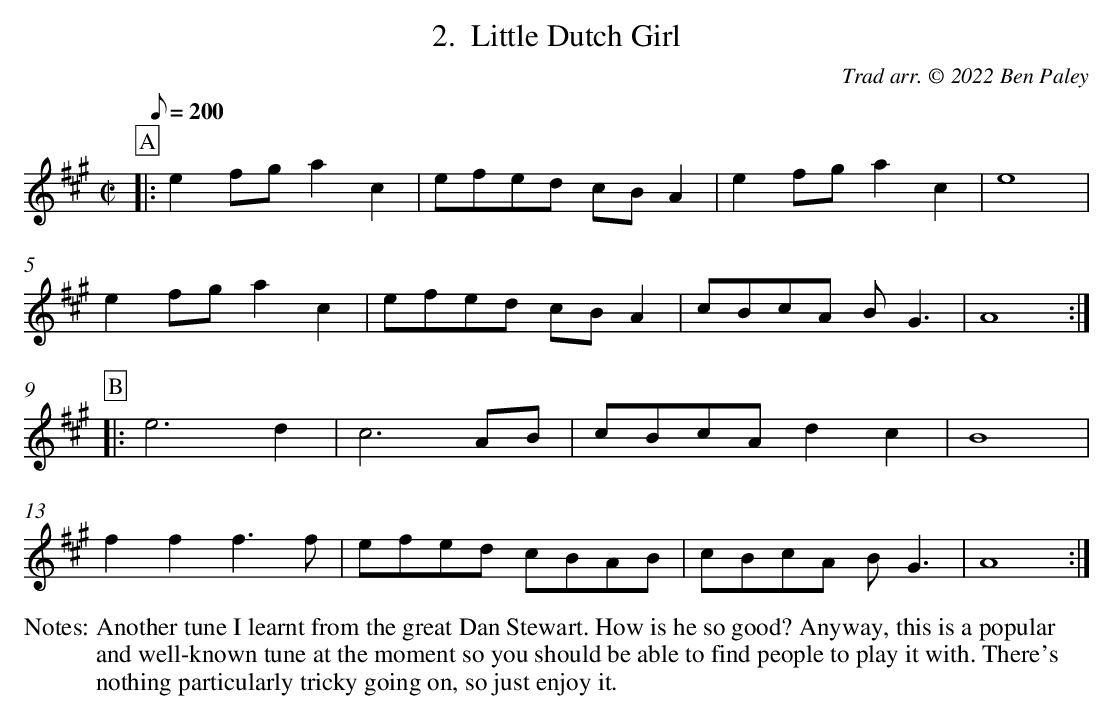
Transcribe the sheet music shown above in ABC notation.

X:1
T:Little Dutch Girl
L:1/8
M:C|
C:Trad arr. © 2022 Ben Paley
Q:200
K:A
P:A
|: e2fg a2c2 | efed cBA2 | e2fg a2c2 | e8  |
   e2fg a2c2 | efed cBA2 | cBcA BG3  | A8 :|
P:B
|: e6     d2 | c6     AB | cBcA d2c2 | B8  |
   f2f2 f3f  | efed cBAB | cBcA BG3  | A8 :|
